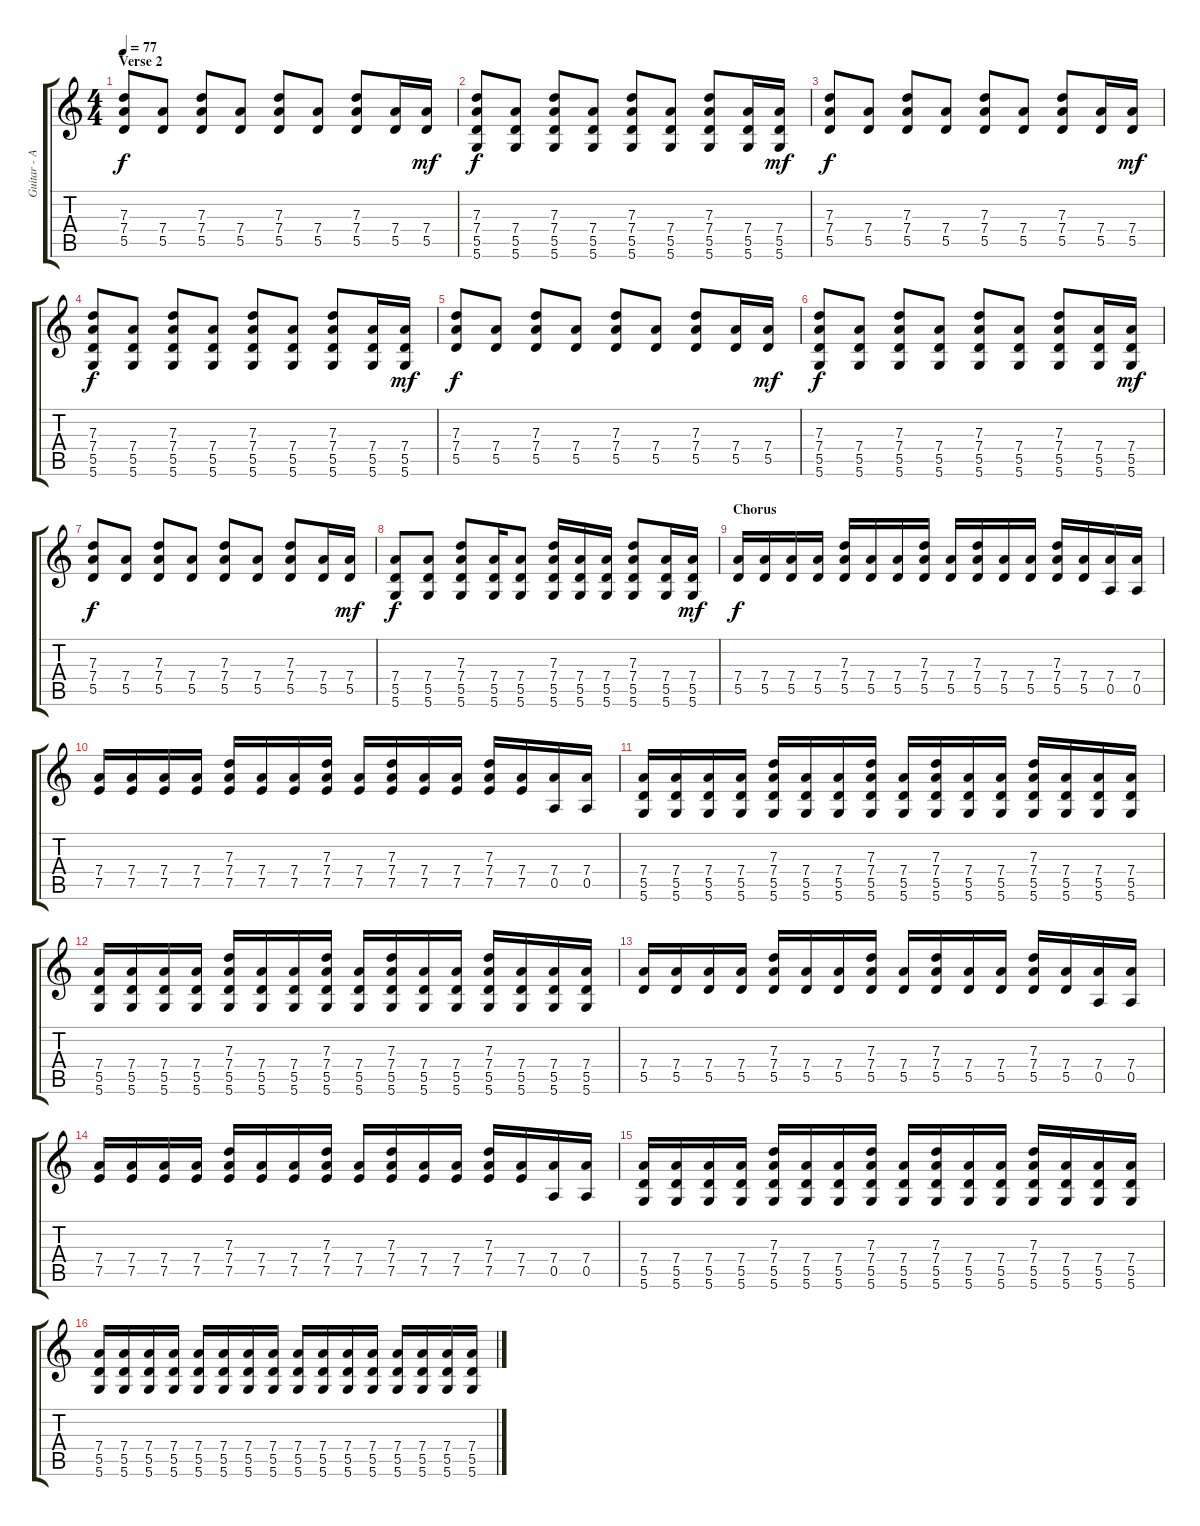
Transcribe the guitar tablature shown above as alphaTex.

\track ("Guitar - Ace" "Guitar - A") {instrument acousticguitarsteel}
\staff {score tabs}
\tuning (E4 B3 G3 D3 A2 D2) {hide}
\ts (4 4)
\section ("" "Verse 2")
\tempo 77
\clef g2
\ks c
(7.3 7.4 5.5).8{dy f} (7.4 5.5).8 (7.3 7.4 5.5).8 (7.4 5.5).8 (7.3 7.4 5.5).8 (7.4 5.5).8 (7.3 7.4 5.5).8 (7.4 5.5).16 (7.4 5.5).16{dy mf} |
(7.3 7.4 5.5 5.6).8{dy f} (7.4 5.5 5.6).8 (7.3 7.4 5.5 5.6).8 (7.4 5.5 5.6).8 (7.3 7.4 5.5 5.6).8 (7.4 5.5 5.6).8 (7.3 7.4 5.5 5.6).8 (7.4 5.5 5.6).16 (7.4 5.5 5.6).16{dy mf} |
(7.3 7.4 5.5).8{dy f} (7.4 5.5).8 (7.3 7.4 5.5).8 (7.4 5.5).8 (7.3 7.4 5.5).8 (7.4 5.5).8 (7.3 7.4 5.5).8 (7.4 5.5).16 (7.4 5.5).16{dy mf} |
(7.3 7.4 5.5 5.6).8{dy f} (7.4 5.5 5.6).8 (7.3 7.4 5.5 5.6).8 (7.4 5.5 5.6).8 (7.3 7.4 5.5 5.6).8 (7.4 5.5 5.6).8 (7.3 7.4 5.5 5.6).8 (7.4 5.5 5.6).16 (7.4 5.5 5.6).16{dy mf} |
(7.3 7.4 5.5).8{dy f} (7.4 5.5).8 (7.3 7.4 5.5).8 (7.4 5.5).8 (7.3 7.4 5.5).8 (7.4 5.5).8 (7.3 7.4 5.5).8 (7.4 5.5).16 (7.4 5.5).16{dy mf} |
(7.3 7.4 5.5 5.6).8{dy f} (7.4 5.5 5.6).8 (7.3 7.4 5.5 5.6).8 (7.4 5.5 5.6).8 (7.3 7.4 5.5 5.6).8 (7.4 5.5 5.6).8 (7.3 7.4 5.5 5.6).8 (7.4 5.5 5.6).16 (7.4 5.5 5.6).16{dy mf} |
(7.3 7.4 5.5).8{dy f} (7.4 5.5).8 (7.3 7.4 5.5).8 (7.4 5.5).8 (7.3 7.4 5.5).8 (7.4 5.5).8 (7.3 7.4 5.5).8 (7.4 5.5).16 (7.4 5.5).16{dy mf} |
(7.4 5.5 5.6).8{dy f} (7.4 5.5 5.6).8 (7.3 7.4 5.5 5.6).8 (7.4 5.5 5.6).16 (7.4 5.5 5.6).8 (7.3 7.4 5.5 5.6).16 (7.4 5.5 5.6).16 (7.4 5.5 5.6).16 (7.3 7.4 5.5 5.6).8 (7.4 5.5 5.6).16 (7.4 5.5 5.6).16{dy mf} |
\section ("" "Chorus")
(7.4 5.5).16{dy f} (7.4 5.5).16 (7.4 5.5).16 (7.4 5.5).16 (7.3 7.4 5.5).16 (7.4 5.5).16 (7.4 5.5).16 (7.3 7.4 5.5).16 (7.4 5.5).16 (7.3 7.4 5.5).16 (7.4 5.5).16 (7.4 5.5).16 (7.3 7.4 5.5).16 (7.4 5.5).16 (7.4 0.5).16 (7.4 0.5).16 |
(7.4 7.5).16 (7.4 7.5).16 (7.4 7.5).16 (7.4 7.5).16 (7.3 7.4 7.5).16 (7.4 7.5).16 (7.4 7.5).16 (7.3 7.4 7.5).16 (7.4 7.5).16 (7.3 7.4 7.5).16 (7.4 7.5).16 (7.4 7.5).16 (7.3 7.4 7.5).16 (7.4 7.5).16 (7.4 0.5).16 (7.4 0.5).16 |
(7.4 5.5 5.6).16 (7.4 5.5 5.6).16 (7.4 5.5 5.6).16 (7.4 5.5 5.6).16 (7.3 7.4 5.5 5.6).16 (7.4 5.5 5.6).16 (7.4 5.5 5.6).16 (7.3 7.4 5.5 5.6).16 (7.4 5.5 5.6).16 (7.3 7.4 5.5 5.6).16 (7.4 5.5 5.6).16 (7.4 5.5 5.6).16 (7.3 7.4 5.5 5.6).16 (7.4 5.5 5.6).16 (7.4 5.5 5.6).16 (7.4 5.5 5.6).16 |
(7.4 5.5 5.6).16 (7.4 5.5 5.6).16 (7.4 5.5 5.6).16 (7.4 5.5 5.6).16 (7.3 7.4 5.5 5.6).16 (7.4 5.5 5.6).16 (7.4 5.5 5.6).16 (7.3 7.4 5.5 5.6).16 (7.4 5.5 5.6).16 (7.3 7.4 5.5 5.6).16 (7.4 5.5 5.6).16 (7.4 5.5 5.6).16 (7.3 7.4 5.5 5.6).16 (7.4 5.5 5.6).16 (7.4 5.5 5.6).16 (7.4 5.5 5.6).16 |
(7.4 5.5).16 (7.4 5.5).16 (7.4 5.5).16 (7.4 5.5).16 (7.3 7.4 5.5).16 (7.4 5.5).16 (7.4 5.5).16 (7.3 7.4 5.5).16 (7.4 5.5).16 (7.3 7.4 5.5).16 (7.4 5.5).16 (7.4 5.5).16 (7.3 7.4 5.5).16 (7.4 5.5).16 (7.4 0.5).16 (7.4 0.5).16 |
(7.4 7.5).16 (7.4 7.5).16 (7.4 7.5).16 (7.4 7.5).16 (7.3 7.4 7.5).16 (7.4 7.5).16 (7.4 7.5).16 (7.3 7.4 7.5).16 (7.4 7.5).16 (7.3 7.4 7.5).16 (7.4 7.5).16 (7.4 7.5).16 (7.3 7.4 7.5).16 (7.4 7.5).16 (7.4 0.5).16 (7.4 0.5).16 |
(7.4 5.5 5.6).16 (7.4 5.5 5.6).16 (7.4 5.5 5.6).16 (7.4 5.5 5.6).16 (7.3 7.4 5.5 5.6).16 (7.4 5.5 5.6).16 (7.4 5.5 5.6).16 (7.3 7.4 5.5 5.6).16 (7.4 5.5 5.6).16 (7.3 7.4 5.5 5.6).16 (7.4 5.5 5.6).16 (7.4 5.5 5.6).16 (7.3 7.4 5.5 5.6).16 (7.4 5.5 5.6).16 (7.4 5.5 5.6).16 (7.4 5.5 5.6).16 |
(7.4 5.5 5.6).16 (7.4 5.5 5.6).16 (7.4 5.5 5.6).16 (7.4 5.5 5.6).16 (7.4 5.5 5.6).16 (7.4 5.5 5.6).16 (7.4 5.5 5.6).16 (7.4 5.5 5.6).16 (7.4 5.5 5.6).16 (7.4 5.5 5.6).16 (7.4 5.5 5.6).16 (7.4 5.5 5.6).16 (7.4 5.5 5.6).16 (7.4 5.5 5.6).16 (7.4 5.5 5.6).16 (7.4 5.5 5.6).16
